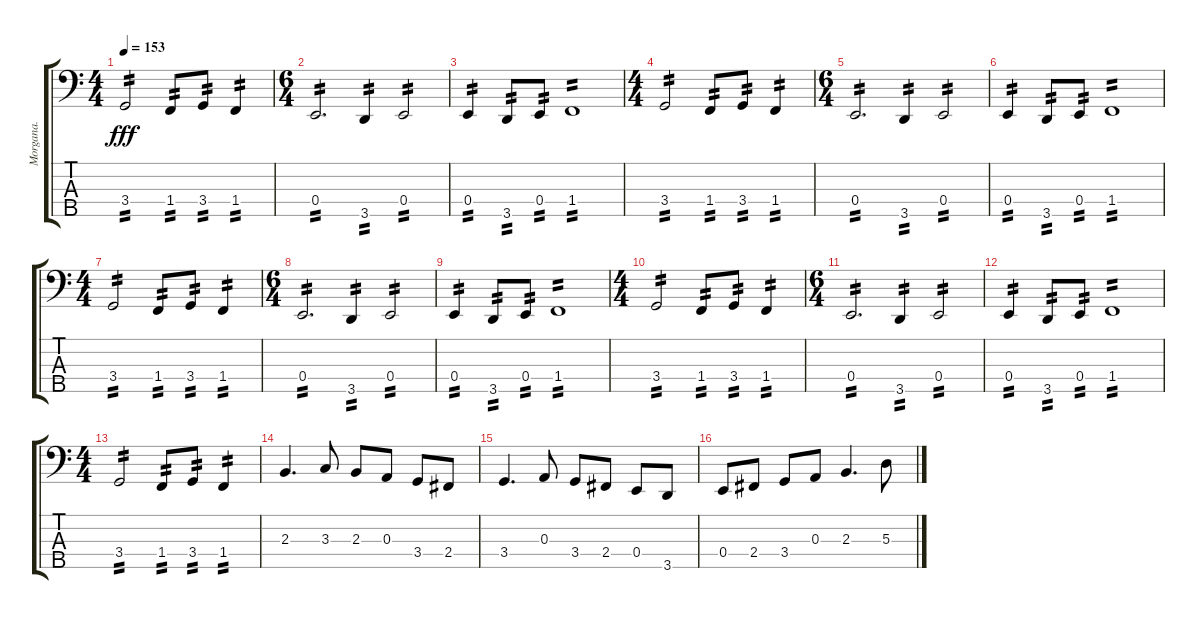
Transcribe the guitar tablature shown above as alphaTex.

\track ("Morgana." "Morgana.") {instrument electricbasspick}
\staff {score tabs}
\tuning (G2 D2 A1 E1 B0) {hide}
\ts (4 4)
\tempo 153
\clef f4
\ks c
3.4.2{tp 2 dy fff} 1.4.8{tp 2} 3.4.8{tp 2} 1.4.4{tp 2} |
\ts (6 4)
0.4.2{d tp 2} 3.5.4{tp 2} 0.4.2{tp 2} |
0.4.4{tp 2} 3.5.8{tp 2} 0.4.8{tp 2} 1.4.1{tp 2} |
\ts (4 4)
3.4.2{tp 2} 1.4.8{tp 2} 3.4.8{tp 2} 1.4.4{tp 2} |
\ts (6 4)
0.4.2{d tp 2} 3.5.4{tp 2} 0.4.2{tp 2} |
0.4.4{tp 2} 3.5.8{tp 2} 0.4.8{tp 2} 1.4.1{tp 2} |
\ts (4 4)
3.4.2{tp 2} 1.4.8{tp 2} 3.4.8{tp 2} 1.4.4{tp 2} |
\ts (6 4)
0.4.2{d tp 2} 3.5.4{tp 2} 0.4.2{tp 2} |
0.4.4{tp 2} 3.5.8{tp 2} 0.4.8{tp 2} 1.4.1{tp 2} |
\ts (4 4)
3.4.2{tp 2} 1.4.8{tp 2} 3.4.8{tp 2} 1.4.4{tp 2} |
\ts (6 4)
0.4.2{d tp 2} 3.5.4{tp 2} 0.4.2{tp 2} |
0.4.4{tp 2} 3.5.8{tp 2} 0.4.8{tp 2} 1.4.1{tp 2} |
\ts (4 4)
3.4.2{tp 2} 1.4.8{tp 2} 3.4.8{tp 2} 1.4.4{tp 2} |
2.3.4{d} 3.3.8 2.3.8 0.3.8 3.4.8 2.4.8 |
3.4.4{d} 0.3.8 3.4.8 2.4.8 0.4.8 3.5.8 |
0.4.8 2.4.8 3.4.8 0.3.8 2.3.4{d} 5.3.8
